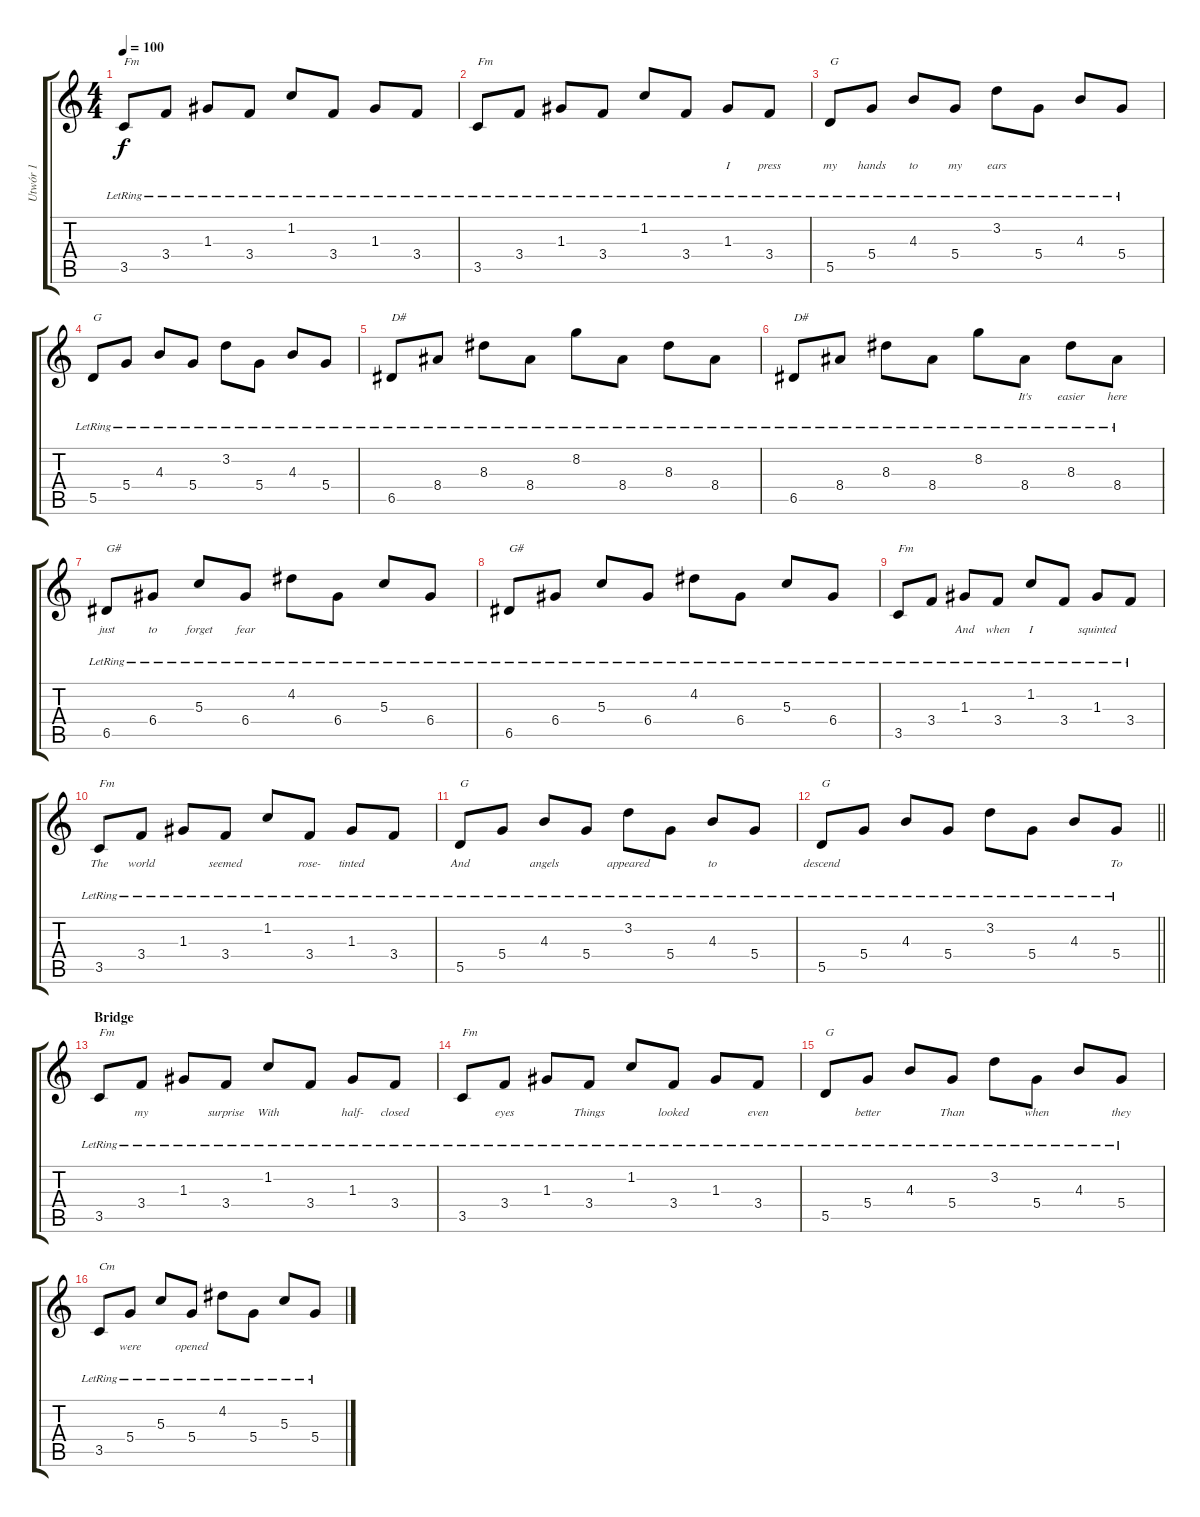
\track ("Utwór 1" "Utwór 1") {instrument acousticguitarsteel}
\staff {score tabs}
\tuning (E4 B3 G3 D3 A2 E2) {hide}
\ts (4 4)
\tempo 100
\clef g2
\ks c
3.5{lr}.8{txt "Fm" lyrics (0 "") lyrics (1 "") lyrics (2 "") lyrics (3 "") lyrics (4 "") dy f} 3.4{lr}.8{lyrics (0 "") lyrics (1 "") lyrics (2 "") lyrics (3 "") lyrics (4 "")} 1.3{lr}.8{lyrics (0 "") lyrics (1 "") lyrics (2 "") lyrics (3 "") lyrics (4 "")} 3.4{lr}.8{lyrics (0 "") lyrics (1 "") lyrics (2 "") lyrics (3 "") lyrics (4 "")} 1.2{lr}.8{lyrics (0 "") lyrics (1 "") lyrics (2 "") lyrics (3 "") lyrics (4 "")} 3.4{lr}.8{lyrics (0 "") lyrics (1 "") lyrics (2 "") lyrics (3 "") lyrics (4 "")} 1.3{lr}.8{lyrics (0 "") lyrics (1 "") lyrics (2 "") lyrics (3 "") lyrics (4 "")} 3.4{lr}.8{lyrics (0 "") lyrics (1 "") lyrics (2 "") lyrics (3 "") lyrics (4 "")} |
3.5{lr}.8{txt "Fm" lyrics (0 "") lyrics (1 "") lyrics (2 "") lyrics (3 "") lyrics (4 "")} 3.4{lr}.8{lyrics (0 "") lyrics (1 "") lyrics (2 "") lyrics (3 "") lyrics (4 "")} 1.3{lr}.8{lyrics (0 "") lyrics (1 "") lyrics (2 "") lyrics (3 "") lyrics (4 "")} 3.4{lr}.8{lyrics (0 "") lyrics (1 "") lyrics (2 "") lyrics (3 "") lyrics (4 "")} 1.2{lr}.8{lyrics (0 "") lyrics (1 "") lyrics (2 "") lyrics (3 "") lyrics (4 "")} 3.4{lr}.8{lyrics (0 "") lyrics (1 "") lyrics (2 "") lyrics (3 "") lyrics (4 "")} 1.3{lr}.8{lyrics (0 "I") lyrics (1 "") lyrics (2 "") lyrics (3 "") lyrics (4 "")} 3.4{lr}.8{lyrics (0 "press") lyrics (1 "") lyrics (2 "") lyrics (3 "") lyrics (4 "")} |
5.5{lr}.8{txt "G" lyrics (0 "my") lyrics (1 "") lyrics (2 "") lyrics (3 "") lyrics (4 "")} 5.4{lr}.8{lyrics (0 "hands") lyrics (1 "") lyrics (2 "") lyrics (3 "") lyrics (4 "")} 4.3{lr}.8{lyrics (0 "to") lyrics (1 "") lyrics (2 "") lyrics (3 "") lyrics (4 "")} 5.4{lr}.8{lyrics (0 "my") lyrics (1 "") lyrics (2 "") lyrics (3 "") lyrics (4 "")} 3.2{lr}.8{lyrics (0 "ears") lyrics (1 "") lyrics (2 "") lyrics (3 "") lyrics (4 "")} 5.4{lr}.8{lyrics (0 "") lyrics (1 "") lyrics (2 "") lyrics (3 "") lyrics (4 "")} 4.3{lr}.8{lyrics (0 "") lyrics (1 "") lyrics (2 "") lyrics (3 "") lyrics (4 "")} 5.4{lr}.8{lyrics (0 "") lyrics (1 "") lyrics (2 "") lyrics (3 "") lyrics (4 "")} |
5.5{lr}.8{txt "G" lyrics (0 "") lyrics (1 "") lyrics (2 "") lyrics (3 "") lyrics (4 "")} 5.4{lr}.8{lyrics (0 "") lyrics (1 "") lyrics (2 "") lyrics (3 "") lyrics (4 "")} 4.3{lr}.8{lyrics (0 "") lyrics (1 "") lyrics (2 "") lyrics (3 "") lyrics (4 "")} 5.4{lr}.8{lyrics (0 "") lyrics (1 "") lyrics (2 "") lyrics (3 "") lyrics (4 "")} 3.2{lr}.8{lyrics (0 "") lyrics (1 "") lyrics (2 "") lyrics (3 "") lyrics (4 "")} 5.4{lr}.8{lyrics (0 "") lyrics (1 "") lyrics (2 "") lyrics (3 "") lyrics (4 "")} 4.3{lr}.8{lyrics (0 "") lyrics (1 "") lyrics (2 "") lyrics (3 "") lyrics (4 "")} 5.4{lr}.8{lyrics (0 "") lyrics (1 "") lyrics (2 "") lyrics (3 "") lyrics (4 "")} |
6.5{lr}.8{txt "D#" lyrics (0 "") lyrics (1 "") lyrics (2 "") lyrics (3 "") lyrics (4 "")} 8.4{lr}.8{lyrics (0 "") lyrics (1 "") lyrics (2 "") lyrics (3 "") lyrics (4 "")} 8.3{lr}.8{lyrics (0 "") lyrics (1 "") lyrics (2 "") lyrics (3 "") lyrics (4 "")} 8.4{lr}.8{lyrics (0 "") lyrics (1 "") lyrics (2 "") lyrics (3 "") lyrics (4 "")} 8.2{lr}.8{lyrics (0 "") lyrics (1 "") lyrics (2 "") lyrics (3 "") lyrics (4 "")} 8.4{lr}.8{lyrics (0 "") lyrics (1 "") lyrics (2 "") lyrics (3 "") lyrics (4 "")} 8.3{lr}.8{lyrics (0 "") lyrics (1 "") lyrics (2 "") lyrics (3 "") lyrics (4 "")} 8.4{lr}.8{lyrics (0 "") lyrics (1 "") lyrics (2 "") lyrics (3 "") lyrics (4 "")} |
6.5{lr}.8{txt "D#" lyrics (0 "") lyrics (1 "") lyrics (2 "") lyrics (3 "") lyrics (4 "")} 8.4{lr}.8{lyrics (0 "") lyrics (1 "") lyrics (2 "") lyrics (3 "") lyrics (4 "")} 8.3{lr}.8{lyrics (0 "") lyrics (1 "") lyrics (2 "") lyrics (3 "") lyrics (4 "")} 8.4{lr}.8{lyrics (0 "") lyrics (1 "") lyrics (2 "") lyrics (3 "") lyrics (4 "")} 8.2{lr}.8{lyrics (0 "") lyrics (1 "") lyrics (2 "") lyrics (3 "") lyrics (4 "")} 8.4{lr}.8{lyrics (0 "It's") lyrics (1 "") lyrics (2 "") lyrics (3 "") lyrics (4 "")} 8.3{lr}.8{lyrics (0 "easier") lyrics (1 "") lyrics (2 "") lyrics (3 "") lyrics (4 "")} 8.4{lr}.8{lyrics (0 "here") lyrics (1 "") lyrics (2 "") lyrics (3 "") lyrics (4 "")} |
6.5{lr}.8{txt "G#" lyrics (0 "just") lyrics (1 "") lyrics (2 "") lyrics (3 "") lyrics (4 "")} 6.4{lr}.8{lyrics (0 "to") lyrics (1 "") lyrics (2 "") lyrics (3 "") lyrics (4 "")} 5.3{lr}.8{lyrics (0 "forget") lyrics (1 "") lyrics (2 "") lyrics (3 "") lyrics (4 "")} 6.4{lr}.8{lyrics (0 "fear") lyrics (1 "") lyrics (2 "") lyrics (3 "") lyrics (4 "")} 4.2{lr}.8{lyrics (0 "") lyrics (1 "") lyrics (2 "") lyrics (3 "") lyrics (4 "")} 6.4{lr}.8{lyrics (0 "") lyrics (1 "") lyrics (2 "") lyrics (3 "") lyrics (4 "")} 5.3{lr}.8{lyrics (0 "") lyrics (1 "") lyrics (2 "") lyrics (3 "") lyrics (4 "")} 6.4{lr}.8{lyrics (0 "") lyrics (1 "") lyrics (2 "") lyrics (3 "") lyrics (4 "")} |
6.5{lr}.8{txt "G#" lyrics (0 "") lyrics (1 "") lyrics (2 "") lyrics (3 "") lyrics (4 "")} 6.4{lr}.8{lyrics (0 "") lyrics (1 "") lyrics (2 "") lyrics (3 "") lyrics (4 "")} 5.3{lr}.8{lyrics (0 "") lyrics (1 "") lyrics (2 "") lyrics (3 "") lyrics (4 "")} 6.4{lr}.8{lyrics (0 "") lyrics (1 "") lyrics (2 "") lyrics (3 "") lyrics (4 "")} 4.2{lr}.8{lyrics (0 "") lyrics (1 "") lyrics (2 "") lyrics (3 "") lyrics (4 "")} 6.4{lr}.8{lyrics (0 "") lyrics (1 "") lyrics (2 "") lyrics (3 "") lyrics (4 "")} 5.3{lr}.8{lyrics (0 "") lyrics (1 "") lyrics (2 "") lyrics (3 "") lyrics (4 "")} 6.4{lr}.8{lyrics (0 "") lyrics (1 "") lyrics (2 "") lyrics (3 "") lyrics (4 "")} |
3.5{lr}.8{txt "Fm" lyrics (0 "") lyrics (1 "") lyrics (2 "") lyrics (3 "") lyrics (4 "")} 3.4{lr}.8{lyrics (0 "") lyrics (1 "") lyrics (2 "") lyrics (3 "") lyrics (4 "")} 1.3{lr}.8{lyrics (0 "And") lyrics (1 "") lyrics (2 "") lyrics (3 "") lyrics (4 "")} 3.4{lr}.8{lyrics (0 "when") lyrics (1 "") lyrics (2 "") lyrics (3 "") lyrics (4 "")} 1.2{lr}.8{lyrics (0 "I") lyrics (1 "") lyrics (2 "") lyrics (3 "") lyrics (4 "")} 3.4{lr}.8{lyrics (0 "") lyrics (1 "") lyrics (2 "") lyrics (3 "") lyrics (4 "")} 1.3{lr}.8{lyrics (0 "squinted") lyrics (1 "") lyrics (2 "") lyrics (3 "") lyrics (4 "")} 3.4{lr}.8{lyrics (0 "") lyrics (1 "") lyrics (2 "") lyrics (3 "") lyrics (4 "")} |
3.5{lr}.8{txt "Fm" lyrics (0 "The") lyrics (1 "") lyrics (2 "") lyrics (3 "") lyrics (4 "")} 3.4{lr}.8{lyrics (0 "world") lyrics (1 "") lyrics (2 "") lyrics (3 "") lyrics (4 "")} 1.3{lr}.8{lyrics (0 "") lyrics (1 "") lyrics (2 "") lyrics (3 "") lyrics (4 "")} 3.4{lr}.8{lyrics (0 "seemed") lyrics (1 "") lyrics (2 "") lyrics (3 "") lyrics (4 "")} 1.2{lr}.8{lyrics (0 "") lyrics (1 "") lyrics (2 "") lyrics (3 "") lyrics (4 "")} 3.4{lr}.8{lyrics (0 "rose-") lyrics (1 "") lyrics (2 "") lyrics (3 "") lyrics (4 "")} 1.3{lr}.8{lyrics (0 "tinted") lyrics (1 "") lyrics (2 "") lyrics (3 "") lyrics (4 "")} 3.4{lr}.8{lyrics (0 "") lyrics (1 "") lyrics (2 "") lyrics (3 "") lyrics (4 "")} |
5.5{lr}.8{txt "G" lyrics (0 "And") lyrics (1 "") lyrics (2 "") lyrics (3 "") lyrics (4 "")} 5.4{lr}.8{lyrics (0 "") lyrics (1 "") lyrics (2 "") lyrics (3 "") lyrics (4 "")} 4.3{lr}.8{lyrics (0 "angels") lyrics (1 "") lyrics (2 "") lyrics (3 "") lyrics (4 "")} 5.4{lr}.8{lyrics (0 "") lyrics (1 "") lyrics (2 "") lyrics (3 "") lyrics (4 "")} 3.2{lr}.8{lyrics (0 "appeared") lyrics (1 "") lyrics (2 "") lyrics (3 "") lyrics (4 "")} 5.4{lr}.8{lyrics (0 "") lyrics (1 "") lyrics (2 "") lyrics (3 "") lyrics (4 "")} 4.3{lr}.8{lyrics (0 "to") lyrics (1 "") lyrics (2 "") lyrics (3 "") lyrics (4 "")} 5.4{lr}.8{lyrics (0 "") lyrics (1 "") lyrics (2 "") lyrics (3 "") lyrics (4 "")} |
\barLineRight lightlight
5.5{lr}.8{txt "G" lyrics (0 "descend") lyrics (1 "") lyrics (2 "") lyrics (3 "") lyrics (4 "")} 5.4{lr}.8{lyrics (0 "") lyrics (1 "") lyrics (2 "") lyrics (3 "") lyrics (4 "")} 4.3{lr}.8{lyrics (0 "") lyrics (1 "") lyrics (2 "") lyrics (3 "") lyrics (4 "")} 5.4{lr}.8{lyrics (0 "") lyrics (1 "") lyrics (2 "") lyrics (3 "") lyrics (4 "")} 3.2{lr}.8{lyrics (0 "") lyrics (1 "") lyrics (2 "") lyrics (3 "") lyrics (4 "")} 5.4{lr}.8{lyrics (0 "") lyrics (1 "") lyrics (2 "") lyrics (3 "") lyrics (4 "")} 4.3{lr}.8{lyrics (0 "") lyrics (1 "") lyrics (2 "") lyrics (3 "") lyrics (4 "")} 5.4{lr}.8{lyrics (0 "To") lyrics (1 "") lyrics (2 "") lyrics (3 "") lyrics (4 "")} |
\section ("" "Bridge")
3.5{lr}.8{txt "Fm" lyrics (0 "") lyrics (1 "") lyrics (2 "") lyrics (3 "") lyrics (4 "")} 3.4{lr}.8{lyrics (0 "my") lyrics (1 "") lyrics (2 "") lyrics (3 "") lyrics (4 "")} 1.3{lr}.8{lyrics (0 "") lyrics (1 "") lyrics (2 "") lyrics (3 "") lyrics (4 "")} 3.4{lr}.8{lyrics (0 "surprise") lyrics (1 "") lyrics (2 "") lyrics (3 "") lyrics (4 "")} 1.2{lr}.8{lyrics (0 "With") lyrics (1 "") lyrics (2 "") lyrics (3 "") lyrics (4 "")} 3.4{lr}.8{lyrics (0 "") lyrics (1 "") lyrics (2 "") lyrics (3 "") lyrics (4 "")} 1.3{lr}.8{lyrics (0 "half-") lyrics (1 "") lyrics (2 "") lyrics (3 "") lyrics (4 "")} 3.4{lr}.8{lyrics (0 "closed") lyrics (1 "") lyrics (2 "") lyrics (3 "") lyrics (4 "")} |
3.5{lr}.8{txt "Fm" lyrics (0 "") lyrics (1 "") lyrics (2 "") lyrics (3 "") lyrics (4 "")} 3.4{lr}.8{lyrics (0 "eyes") lyrics (1 "") lyrics (2 "") lyrics (3 "") lyrics (4 "")} 1.3{lr}.8{lyrics (0 "") lyrics (1 "") lyrics (2 "") lyrics (3 "") lyrics (4 "")} 3.4{lr}.8{lyrics (0 "Things") lyrics (1 "") lyrics (2 "") lyrics (3 "") lyrics (4 "")} 1.2{lr}.8{lyrics (0 "") lyrics (1 "") lyrics (2 "") lyrics (3 "") lyrics (4 "")} 3.4{lr}.8{lyrics (0 "looked") lyrics (1 "") lyrics (2 "") lyrics (3 "") lyrics (4 "")} 1.3{lr}.8{lyrics (0 "") lyrics (1 "") lyrics (2 "") lyrics (3 "") lyrics (4 "")} 3.4{lr}.8{lyrics (0 "even") lyrics (1 "") lyrics (2 "") lyrics (3 "") lyrics (4 "")} |
5.5{lr}.8{txt "G" lyrics (0 "") lyrics (1 "") lyrics (2 "") lyrics (3 "") lyrics (4 "")} 5.4{lr}.8{lyrics (0 "better") lyrics (1 "") lyrics (2 "") lyrics (3 "") lyrics (4 "")} 4.3{lr}.8{lyrics (0 "") lyrics (1 "") lyrics (2 "") lyrics (3 "") lyrics (4 "")} 5.4{lr}.8{lyrics (0 "Than") lyrics (1 "") lyrics (2 "") lyrics (3 "") lyrics (4 "")} 3.2{lr}.8{lyrics (0 "") lyrics (1 "") lyrics (2 "") lyrics (3 "") lyrics (4 "")} 5.4{lr}.8{lyrics (0 "when") lyrics (1 "") lyrics (2 "") lyrics (3 "") lyrics (4 "")} 4.3{lr}.8{lyrics (0 "") lyrics (1 "") lyrics (2 "") lyrics (3 "") lyrics (4 "")} 5.4{lr}.8{lyrics (0 "they") lyrics (1 "") lyrics (2 "") lyrics (3 "") lyrics (4 "")} |
3.5{lr}.8{txt "Cm" lyrics (0 "") lyrics (1 "") lyrics (2 "") lyrics (3 "") lyrics (4 "")} 5.4{lr}.8{lyrics (0 "were") lyrics (1 "") lyrics (2 "") lyrics (3 "") lyrics (4 "")} 5.3{lr}.8{lyrics (0 "") lyrics (1 "") lyrics (2 "") lyrics (3 "") lyrics (4 "")} 5.4{lr}.8{lyrics (0 "opened") lyrics (1 "") lyrics (2 "") lyrics (3 "") lyrics (4 "")} 4.2{lr}.8{lyrics (0 "") lyrics (1 "") lyrics (2 "") lyrics (3 "") lyrics (4 "")} 5.4{lr}.8{lyrics (0 "") lyrics (1 "") lyrics (2 "") lyrics (3 "") lyrics (4 "")} 5.3{lr}.8{lyrics (0 "") lyrics (1 "") lyrics (2 "") lyrics (3 "") lyrics (4 "")} 5.4{lr}.8{lyrics (0 "") lyrics (1 "") lyrics (2 "") lyrics (3 "") lyrics (4 "")}
